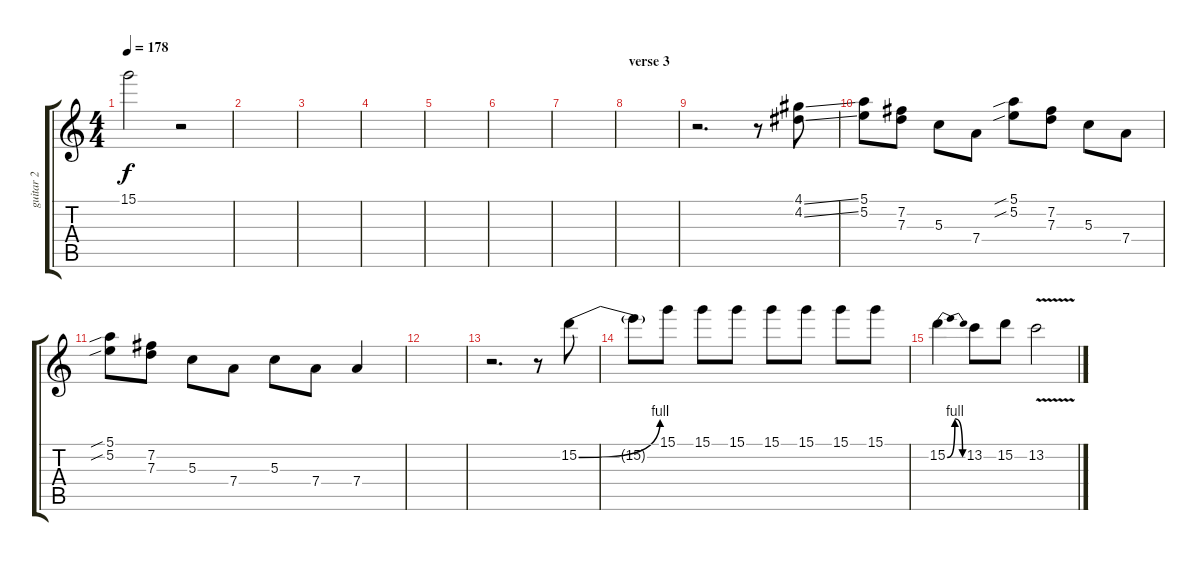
\track ("guitar 2" "guitar 2") {instrument overdrivenguitar}
\staff {score tabs}
\tuning (E4 B3 G3 D3 A2 E2) {hide}
\ts (4 4)
\tempo 178
\clef g2
\ks aminor
15.1{t}.2{dy f} r.2 |
|
|
|
|
|
|
\section ("" "verse 3")
|
r.2{d} r.8 (4.1{ss} 4.2{ss}).8{volume 13} |
(5.1 5.2).8 (7.2 7.3).8 5.3.8 7.4.8 (5.1{sib} 5.2{sib}).8 (7.2 7.3).8 5.3.8 7.4.8 |
(5.1{sib} 5.2{sib}).8 (7.2 7.3).8 5.3.8 7.4.8 5.3.8 7.4.8 7.4.4 |
|
r.2{d} r.8 15.2{be (bend 0 0 60 4)}.8 |
15.2{t}.8 15.1.8 15.1.8 15.1.8 15.1.8 15.1.8 15.1.8 15.1.8 |
15.2{be (bendrelease 0 0 30 4 30 4 60 0)}.4 13.2.8 15.2.8 13.2{v}.2
